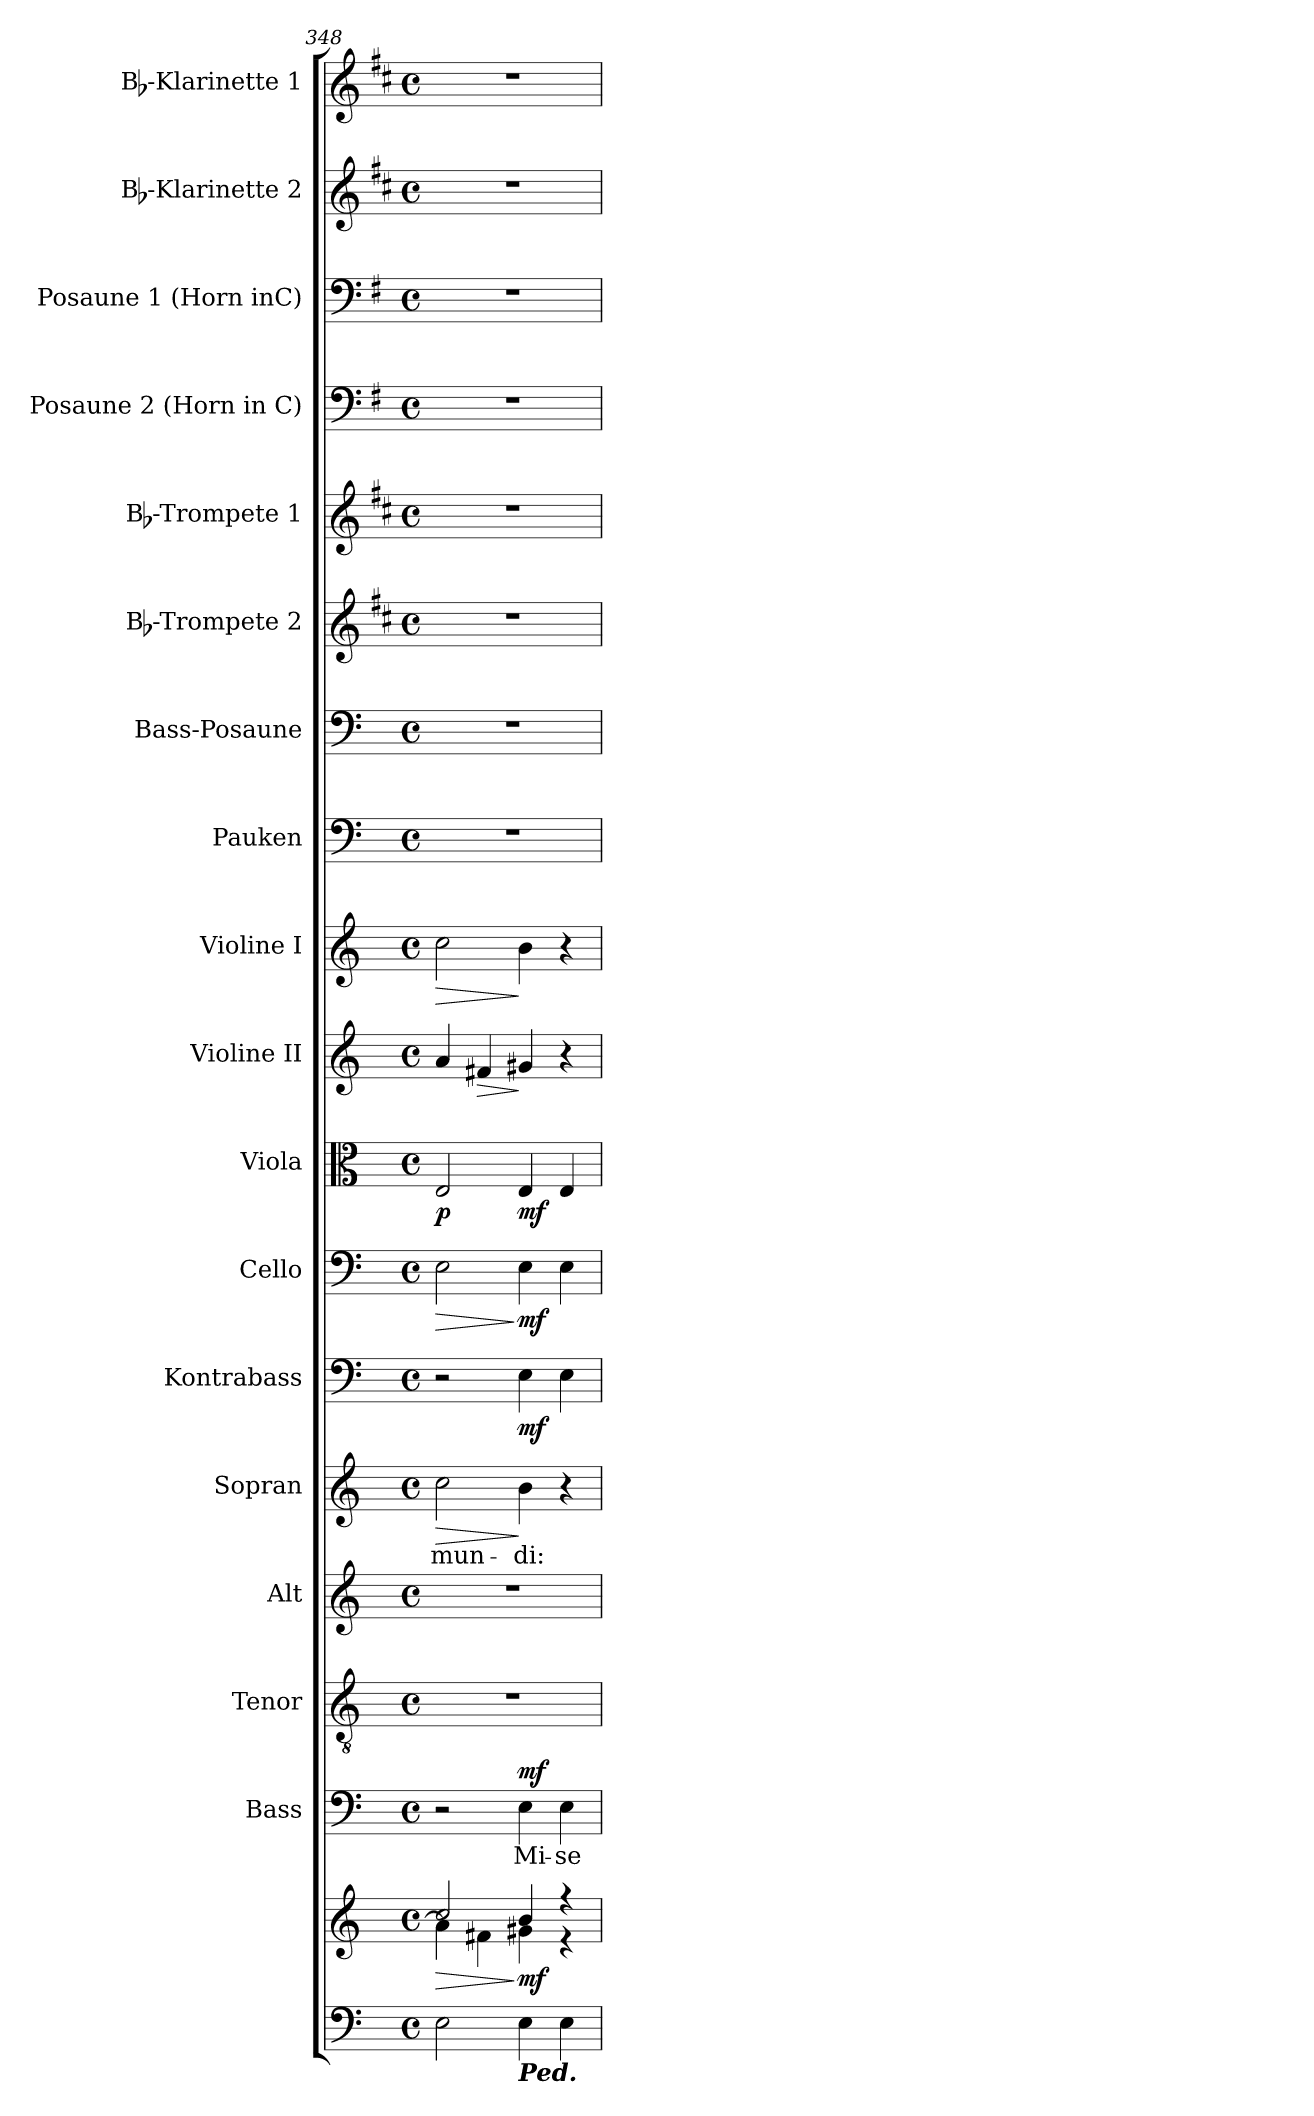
**kern	**kern	**dynam	**kern	**text	**dynam	**kern	**kern	**kern	**text	**dynam	**kern	**dynam	**kern	**dynam	**kern	**dynam	**kern	**dynam	**kern	**dynam	**kern	**kern	**kern	**kern	**kern	**kern	**kern	**kern
*part18	*part18	*part18	*part17	*part17	*part17	*part16	*part15	*part14	*part14	*part14	*part13	*part13	*part12	*part12	*part11	*part11	*part10	*part10	*part9	*part9	*part8	*part7	*part6	*part5	*part4	*part3	*part2	*part1
*staff19	*staff18	*staff18/19	*staff17	*staff17	*staff17	*staff16	*staff15	*staff14	*staff14	*staff14	*staff13	*staff13	*staff12	*staff12	*staff11	*staff11	*staff10	*staff10	*staff9	*staff9	*staff8	*staff7	*staff6	*staff5	*staff4	*staff3	*staff2	*staff1
*	*	*	*I"Bass	*	*	*I"Tenor	*I"Alt	*I"Sopran	*	*	*I"Kontrabass	*	*I"Cello	*	*I"Viola	*	*I"Violine II	*	*I"Violine I	*	*I"Pauken	*I"Bass-Posaune	*I"Bb-Trompete 2	*I"Bb-Trompete 1	*I"Posaune 2 (Horn in C)	*I"Posaune 1 (Horn inC)	*I"Bb-Klarinette 2	*I"Bb-Klarinette 1
*	*	*	*I'B.	*	*	*I'T.	*I'A.	*I'S.	*	*	*I'Kb.	*	*	*	*I'Vla.	*	*I'Vl. II	*	*I'Vl. I	*	*I'Pk.	*I'B-Pos.	*I'Bb Trp. 2	*I'Bb Trp. 1	*I'Pos. 2	*I'Pos. 1	*I'Bb Kl. 2	*I'Bb Kl. 1
*clefF4	*clefG2	*	*clefF4	*	*	*clefGv2	*clefG2	*clefG2	*	*	*clefF4	*	*clefF4	*	*clefC3	*	*clefG2	*	*clefG2	*	*clefF4	*clefF4	*clefG2	*clefG2	*clefF4	*clefF4	*clefG2	*clefG2
*	*	*	*	*	*	*	*	*	*	*	*ITrd7c12	*	*	*	*	*	*	*	*	*	*	*	*ITrd1c2	*ITrd1c2	*ITrd4c7	*ITrd4c7	*ITrd1c2	*ITrd1c2
*k[]	*k[]	*	*k[]	*	*	*k[]	*k[]	*k[]	*	*	*k[]	*	*k[]	*	*k[]	*	*k[]	*	*k[]	*	*k[]	*k[]	*k[]	*k[]	*k[]	*k[]	*k[]	*k[]
*C:	*C:	*	*C:	*	*	*C:	*C:	*C:	*	*	*C:	*	*C:	*	*C:	*	*C:	*	*C:	*	*C:	*C:	*C:	*C:	*C:	*C:	*C:	*C:
*M4/4	*M4/4	*	*M4/4	*	*	*M4/4	*M4/4	*M4/4	*	*	*M4/4	*	*M4/4	*	*M4/4	*	*M4/4	*	*M4/4	*	*M4/4	*M4/4	*M4/4	*M4/4	*M4/4	*M4/4	*M4/4	*M4/4
*met(c)	*met(c)	*	*met(c)	*	*	*met(c)	*met(c)	*met(c)	*	*	*met(c)	*	*met(c)	*	*met(c)	*	*met(c)	*	*met(c)	*	*met(c)	*met(c)	*met(c)	*met(c)	*met(c)	*met(c)	*met(c)	*met(c)
=348	=348	=348	=348	=348	=348	=348	=348	=348	=348	=348	=348	=348	=348	=348	=348	=348	=348	=348	=348	=348	=348	=348	=348	=348	=348	=348	=348	=348
!	!	!LO:HP:b	!	!	!	!	!	!	!LO:LY:b	!LO:HP:b	!	!	!	!LO:HP:b	!	!LO:DY:b	!	!	!	!LO:HP:b	!	!	!	!	!	!	!	!
*	*^	*	*	*	*	*	*	*	*	*	*	*	*	*	*	*	*	*	*	*	*	*	*	*	*	*	*	*
2E\	2cc/	4a\]	>	2r	.	.	1r	1r	2cc\	mun-	>	2r	.	2E\	>	2E/	p	4a/	.	2cc\	>	1r	1r	1r	1r	1r	1r	1r	1r
!	!	!	!	!	!	!	!	!	!	!	!	!	!	!	!	!	!	!	!LO:HP:b	!	!	!	!	!	!	!	!	!	!
.	.	4f#X\	.	.	.	.	.	.	.	.	.	.	.	.	.	.	.	4f#X/	>	.	.	.	.	.	.	.	.	.	.
!LO:TX:b:Bi:t=Ped.	!	!	!	!	!	!	!	!	!	!	!	!	!	!	!	!	!	!	!	!	!	!	!	!	!	!	!	!	!
!	!	!	!LO:DY:n=1:b	!	!LO:LY:b	!LO:DY:a	!	!	!	!LO:LY:b	!	!	!LO:DY:b	!	!LO:DY:n=1:b	!	!LO:DY:b	!	!	!	!	!	!	!	!	!	!	!	!
4E\	4b/	4g#X\	] mf	4E\	Mi-	mf	.	.	4b\	-di:	]	4EE\	mf	4E\	] mf	4E/	mf	4g#X/	]	4b\	]	.	.	.	.	.	.	.	.
!	!	!	!	!	!LO:LY:b	!	!	!	!	!	!	!	!	!	!	!	!	!	!	!	!	!	!	!	!	!	!	!	!
4E\	4r	4r	.	4E\	-se-	.	.	.	4r	.	.	4EE\	.	4E\	.	4E/	.	4r	.	4r	.	.	.	.	.	.	.	.	.
*	*v	*v	*	*	*	*	*	*	*	*	*	*	*	*	*	*	*	*	*	*	*	*	*	*	*	*	*	*	*
=	=	=	=	=	=	=	=	=	=	=	=	=	=	=	=	=	=	=	=	=	=	=	=	=	=	=	=	=
*-	*-	*-	*-	*-	*-	*-	*-	*-	*-	*-	*-	*-	*-	*-	*-	*-	*-	*-	*-	*-	*-	*-	*-	*-	*-	*-	*-	*-
